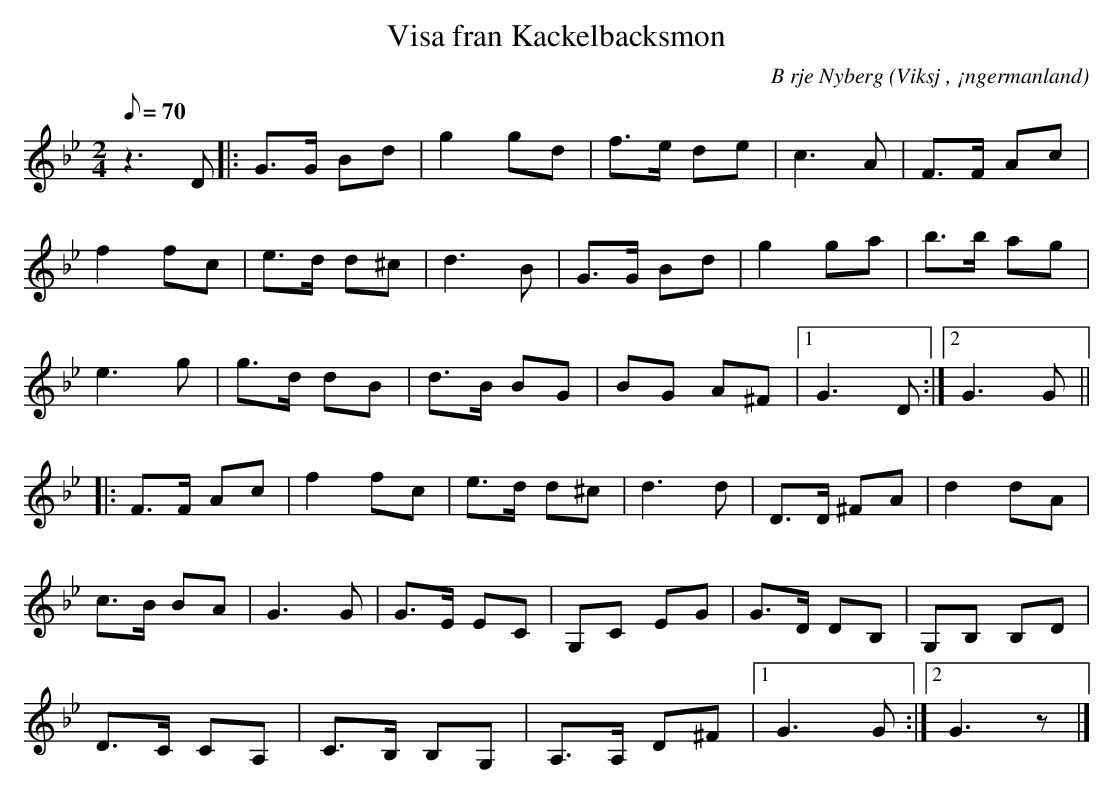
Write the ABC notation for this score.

X:1
T:Visa fran Kackelbacksmon
C:B rje Nyberg
O:Viksj , ¡ngermanland
M:2/4
L:1/8
Q:70
K:Gm
V:1
z2> D2|: G>G Bd | g2 gd | f>e de | c2>A2 | F>F Ac |
f2 fc | e>d d^c | d2>B2 | G>G Bd |g2 ga | b>b ag |
e2> g2 | g>d dB |d>B BG |BG A^F |1 G2> D2 :|2 G2> G2 ||
|: F>F Ac | f2 fc | e>d d^c | d2>d2 | D>D ^FA | d2 dA |
c>B BA |G2> G2 | G>E EC | G,C EG | G>D DB, | G,B, B,D |
D>C CA, | C>B, B,G, | A,>A, D^F |1 G2> G2 :|2 G2> z2 |]
